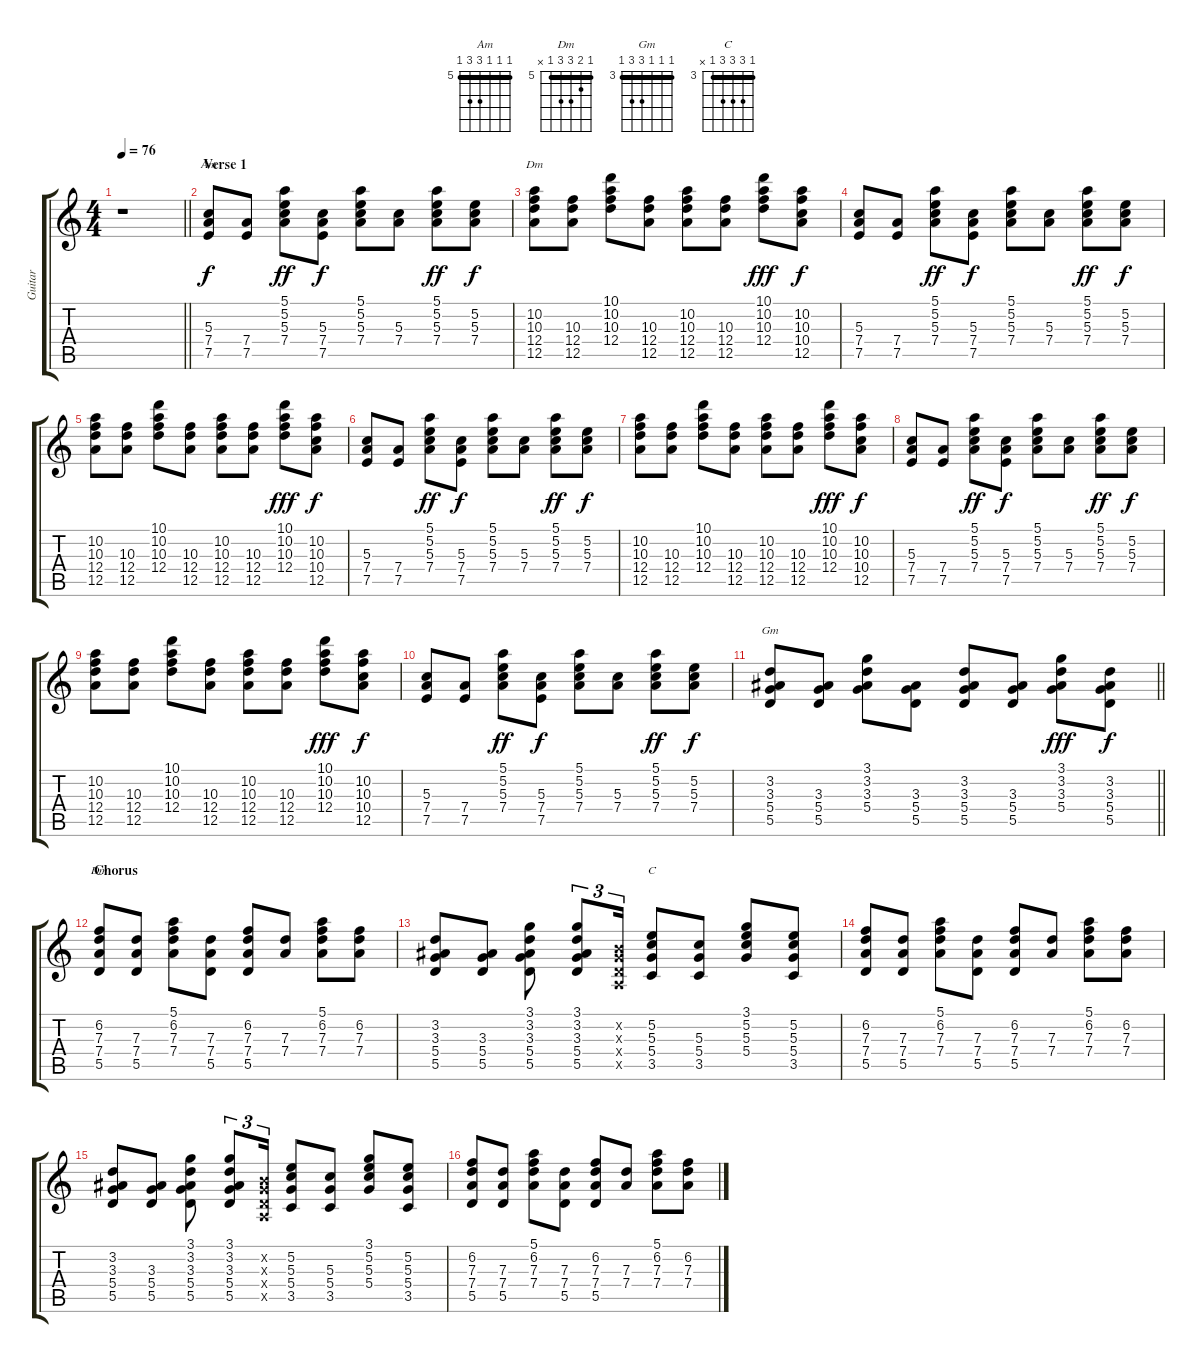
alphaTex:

\track ("Guitar" "Guitar") {instrument electricguitarjazz}
\staff {score tabs}
\tuning (E4 B3 G3 D3 A2 E2) {hide}
\chord ("Am" 5 5 5 7 7 5) {firstfret 5 barre 5}
\chord ("Dm" 10 10 10 12 12 10) {firstfret 10 barre 10}
\chord ("Gm" 3 3 3 5 5 3) {firstfret 3 barre 3}
\chord ("Dm" 5 6 7 7 5 x) {firstfret 5 barre 5}
\chord ("C" 3 5 5 5 3 x) {firstfret 3 barre 3}
\ts (4 4)
\tempo 76
\clef g2
\barLineRight lightlight
\ks c
r.1{dy f instrument electricguitarjazz} |
\section ("" "Verse 1")
(5.3 7.4 7.5).8{ch "Am"} (7.4 7.5).8 (5.1 5.2 5.3 7.4).8{dy ff} (5.3 7.4 7.5).8{dy f} (5.1 5.2 5.3 7.4).8 (5.3 7.4).8 (5.1 5.2 5.3 7.4).8{dy ff} (5.2 5.3 7.4).8{dy f} |
(10.2 10.3 12.4 12.5).8{ch "Dm"} (10.3 12.4 12.5).8 (10.1 10.2 10.3 12.4).8 (10.3 12.4 12.5).8 (10.2 10.3 12.4 12.5).8 (10.3 12.4 12.5).8 (10.1 10.2 10.3 12.4).8{dy fff} (10.2 10.3 10.4 12.5).8{dy f} |
(5.3 7.4 7.5).8 (7.4 7.5).8 (5.1 5.2 5.3 7.4).8{dy ff} (5.3 7.4 7.5).8{dy f} (5.1 5.2 5.3 7.4).8 (5.3 7.4).8 (5.1 5.2 5.3 7.4).8{dy ff} (5.2 5.3 7.4).8{dy f} |
(10.2 10.3 12.4 12.5).8 (10.3 12.4 12.5).8 (10.1 10.2 10.3 12.4).8 (10.3 12.4 12.5).8 (10.2 10.3 12.4 12.5).8 (10.3 12.4 12.5).8 (10.1 10.2 10.3 12.4).8{dy fff} (10.2 10.3 10.4 12.5).8{dy f} |
(5.3 7.4 7.5).8 (7.4 7.5).8 (5.1 5.2 5.3 7.4).8{dy ff} (5.3 7.4 7.5).8{dy f} (5.1 5.2 5.3 7.4).8 (5.3 7.4).8 (5.1 5.2 5.3 7.4).8{dy ff} (5.2 5.3 7.4).8{dy f} |
(10.2 10.3 12.4 12.5).8 (10.3 12.4 12.5).8 (10.1 10.2 10.3 12.4).8 (10.3 12.4 12.5).8 (10.2 10.3 12.4 12.5).8 (10.3 12.4 12.5).8 (10.1 10.2 10.3 12.4).8{dy fff} (10.2 10.3 10.4 12.5).8{dy f} |
(5.3 7.4 7.5).8 (7.4 7.5).8 (5.1 5.2 5.3 7.4).8{dy ff} (5.3 7.4 7.5).8{dy f} (5.1 5.2 5.3 7.4).8 (5.3 7.4).8 (5.1 5.2 5.3 7.4).8{dy ff} (5.2 5.3 7.4).8{dy f} |
(10.2 10.3 12.4 12.5).8 (10.3 12.4 12.5).8 (10.1 10.2 10.3 12.4).8 (10.3 12.4 12.5).8 (10.2 10.3 12.4 12.5).8 (10.3 12.4 12.5).8 (10.1 10.2 10.3 12.4).8{dy fff} (10.2 10.3 10.4 12.5).8{dy f} |
(5.3 7.4 7.5).8 (7.4 7.5).8 (5.1 5.2 5.3 7.4).8{dy ff} (5.3 7.4 7.5).8{dy f} (5.1 5.2 5.3 7.4).8 (5.3 7.4).8 (5.1 5.2 5.3 7.4).8{dy ff} (5.2 5.3 7.4).8{dy f} |
\barLineRight lightlight
(3.2 3.3 5.4 5.5).8{ch "Gm"} (3.3 5.4 5.5).8 (3.1 3.2 3.3 5.4).8 (3.3 5.4 5.5).8 (3.2 3.3 5.4 5.5).8 (3.3 5.4 5.5).8 (3.1 3.2 3.3 5.4).8{dy fff} (3.2 3.3 5.4 5.5).8{dy f} |
\section ("" "Chorus")
(6.2 7.3 7.4 5.5).8{ch "Dm"} (7.3 7.4 5.5).8 (5.1 6.2 7.3 7.4).8 (7.3 7.4 5.5).8 (6.2 7.3 7.4 5.5).8 (7.3 7.4).8 (5.1 6.2 7.3 7.4).8 (6.2 7.3 7.4).8 |
(3.2 3.3 5.4 5.5).8 (3.3 5.4 5.5).8 (3.1 3.2 3.3 5.4 5.5).8 (3.1 3.2 3.3 5.4 5.5).8{tu (3 2)} (0.2{x} 0.3{x} 0.4{x} 0.5{x}).16{tu (3 2)} (5.2 5.3 5.4 3.5).8{ch "C"} (5.3 5.4 3.5).8 (3.1 5.2 5.3 5.4).8 (5.2 5.3 5.4 3.5).8 |
(6.2 7.3 7.4 5.5).8 (7.3 7.4 5.5).8 (5.1 6.2 7.3 7.4).8 (7.3 7.4 5.5).8 (6.2 7.3 7.4 5.5).8 (7.3 7.4).8 (5.1 6.2 7.3 7.4).8 (6.2 7.3 7.4).8 |
(3.2 3.3 5.4 5.5).8 (3.3 5.4 5.5).8 (3.1 3.2 3.3 5.4 5.5).8 (3.1 3.2 3.3 5.4 5.5).8{tu (3 2)} (0.2{x} 0.3{x} 0.4{x} 0.5{x}).16{tu (3 2)} (5.2 5.3 5.4 3.5).8 (5.3 5.4 3.5).8 (3.1 5.2 5.3 5.4).8 (5.2 5.3 5.4 3.5).8 |
(6.2 7.3 7.4 5.5).8 (7.3 7.4 5.5).8 (5.1 6.2 7.3 7.4).8 (7.3 7.4 5.5).8 (6.2 7.3 7.4 5.5).8 (7.3 7.4).8 (5.1 6.2 7.3 7.4).8 (6.2 7.3 7.4).8
